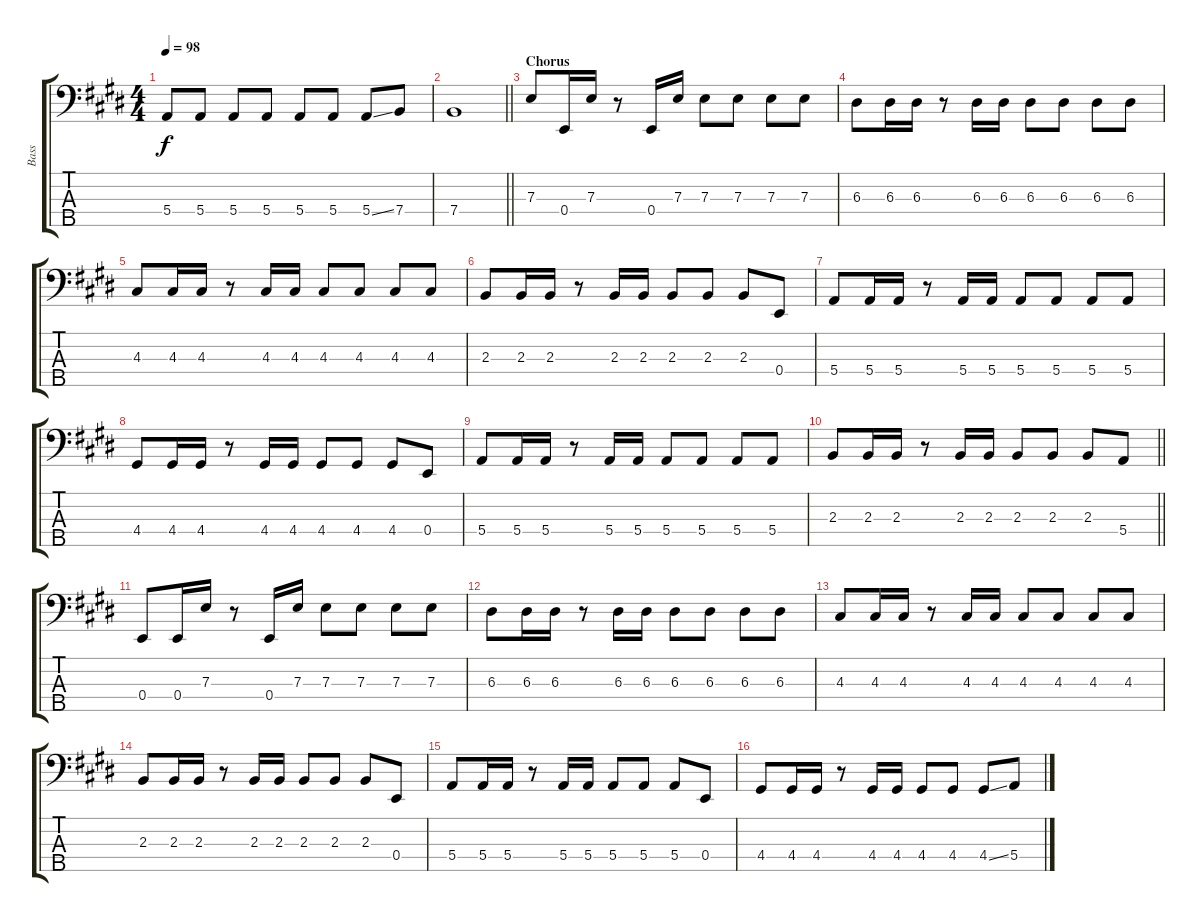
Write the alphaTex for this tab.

\track ("Bass" "Bass") {instrument electricbassfinger}
\staff {score tabs}
\tuning (G2 D2 A1 E1 B0) {hide}
\ts (4 4)
\tempo 98
\clef f4
\ks e
5.4.8{dy f} 5.4.8 5.4.8 5.4.8 5.4.8 5.4.8 5.4{ss}.8 7.4.8 |
\barLineRight lightlight
7.4.1 |
\section ("" "Chorus")
7.3.8 0.4.16 7.3.16 r.8 0.4.16 7.3.16 7.3.8 7.3.8 7.3.8 7.3.8 |
6.3.8 6.3.16 6.3.16 r.8 6.3.16 6.3.16 6.3.8 6.3.8 6.3.8 6.3.8 |
4.3.8 4.3.16 4.3.16 r.8 4.3.16 4.3.16 4.3.8 4.3.8 4.3.8 4.3.8 |
2.3.8 2.3.16 2.3.16 r.8 2.3.16 2.3.16 2.3.8 2.3.8 2.3.8 0.4.8 |
5.4.8 5.4.16 5.4.16 r.8 5.4.16 5.4.16 5.4.8 5.4.8 5.4.8 5.4.8 |
4.4.8 4.4.16 4.4.16 r.8 4.4.16 4.4.16 4.4.8 4.4.8 4.4.8 0.4.8 |
5.4.8 5.4.16 5.4.16 r.8 5.4.16 5.4.16 5.4.8 5.4.8 5.4.8 5.4.8 |
\barLineRight lightlight
2.3.8 2.3.16 2.3.16 r.8 2.3.16 2.3.16 2.3.8 2.3.8 2.3.8 5.4.8 |
\section ("" "")
0.4.8 0.4.16 7.3.16 r.8 0.4.16 7.3.16 7.3.8 7.3.8 7.3.8 7.3.8 |
6.3.8 6.3.16 6.3.16 r.8 6.3.16 6.3.16 6.3.8 6.3.8 6.3.8 6.3.8 |
4.3.8 4.3.16 4.3.16 r.8 4.3.16 4.3.16 4.3.8 4.3.8 4.3.8 4.3.8 |
2.3.8 2.3.16 2.3.16 r.8 2.3.16 2.3.16 2.3.8 2.3.8 2.3.8 0.4.8 |
5.4.8 5.4.16 5.4.16 r.8 5.4.16 5.4.16 5.4.8 5.4.8 5.4.8 0.4.8 |
4.4.8 4.4.16 4.4.16 r.8 4.4.16 4.4.16 4.4.8 4.4.8 4.4{ss}.8 5.4.8
